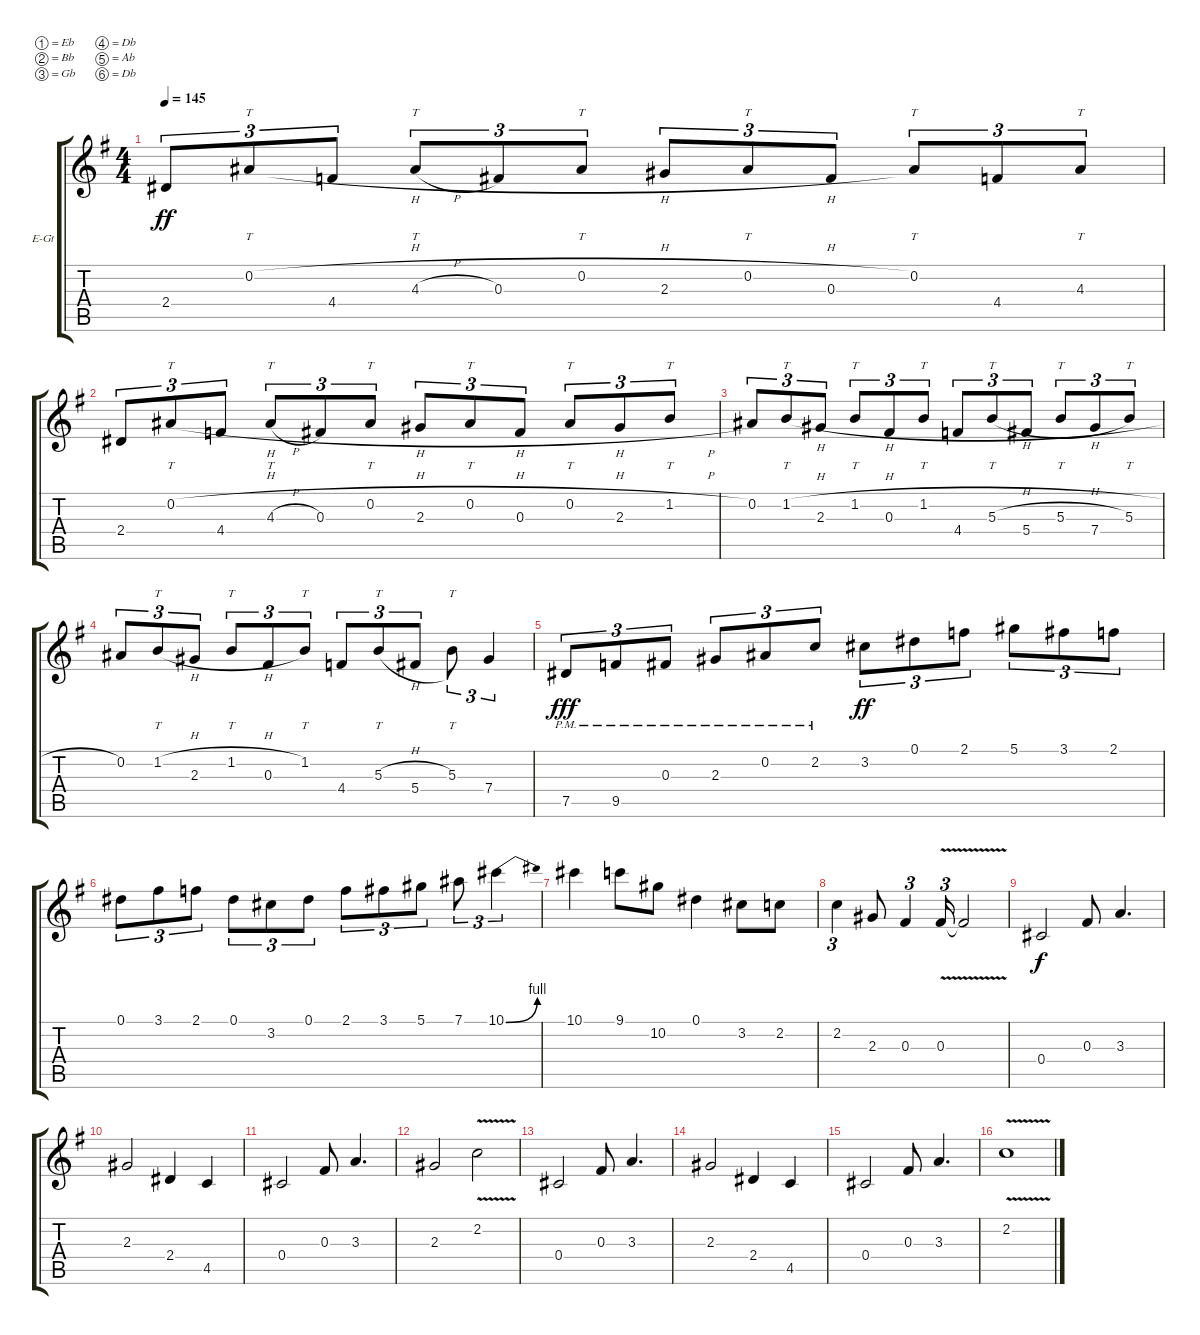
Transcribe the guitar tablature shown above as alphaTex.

\bracketExtendMode groupsimilarinstruments
\firstSystemTrackNameOrientation horizontal
\otherSystemsTrackNameOrientation horizontal
\track ("Вячеслав Молчанов" "E-Gt") {instrument distortionguitar}
\staff {score tabs}
\tuning (Eb4 Bb3 Gb3 Db3 Ab2 Db2)
\ts (4 4)
\tempo 145
\clef g2
\ks eminor
2.4.8{tu (3 2) dy ff} 0.2{h}.8{tt tu (3 2)} 4.4.8{tu (3 2)} 4.3{h}.8{tt tu (3 2)} 0.3.8{tu (3 2)} 0.2{h}.8{tt tu (3 2)} 2.3.8{tu (3 2)} 0.2{h}.8{tt tu (3 2)} 0.3.8{tu (3 2)} 0.2.8{tt tu (3 2)} 4.4.8{tu (3 2)} 4.3.8{tt tu (3 2)} |
2.4.8{tu (3 2)} 0.2{h}.8{tt tu (3 2)} 4.4.8{tu (3 2)} 4.3{h}.8{tt tu (3 2)} 0.3.8{tu (3 2)} 0.2{h}.8{tt tu (3 2)} 2.3.8{tu (3 2)} 0.2{h}.8{tt tu (3 2)} 0.3.8{tu (3 2)} 0.2{h}.8{tt tu (3 2)} 2.3.8{tu (3 2)} 1.2{h}.8{tt tu (3 2)} |
0.2.8{tu (3 2)} 1.2{h}.8{tt tu (3 2)} 2.3.8{tu (3 2)} 1.2{h}.8{tt tu (3 2)} 0.3.8{tu (3 2)} 1.2{h}.8{tt tu (3 2)} 4.4.8{tu (3 2)} 5.3{h}.8{tt tu (3 2)} 5.4.8{tu (3 2)} 5.3{h}.8{tt tu (3 2)} 7.4.8{tu (3 2)} 5.3.8{tt tu (3 2)} |
0.2.8{tu (3 2)} 1.2{h}.8{tt tu (3 2)} 2.3.8{tu (3 2)} 1.2{h}.8{tt tu (3 2)} 0.3.8{tu (3 2)} 1.2.8{tt tu (3 2)} 4.4.8{tu (3 2)} 5.3{h}.8{tt tu (3 2)} 5.4.8{tu (3 2)} 5.3.8{tt tu (3 2)} 7.4.4{tu (3 2)} |
7.5{pm}.8{tu (3 2) dy fff} 9.5{pm}.8{tu (3 2)} 0.3{pm}.8{tu (3 2)} 2.3{pm}.8{tu (3 2)} 0.2{pm}.8{tu (3 2)} 2.2{pm}.8{tu (3 2)} 3.2.8{tu (3 2) dy ff} 0.1.8{tu (3 2)} 2.1.8{tu (3 2)} 5.1.8{tu (3 2)} 3.1.8{tu (3 2)} 2.1.8{tu (3 2)} |
0.1.8{tu (3 2)} 3.1.8{tu (3 2)} 2.1.8{tu (3 2)} 0.1.8{tu (3 2)} 3.2.8{tu (3 2)} 0.1.8{tu (3 2)} 2.1.8{tu (3 2)} 3.1.8{tu (3 2)} 5.1.8{tu (3 2)} 7.1.8{tu (3 2)} 10.1{be (bend 0 0 60 4)}.4{tu (3 2)} |
10.1.4 9.1.8 10.2.8 0.1.4 3.2.8 2.2.8 |
2.2.4{tu (3 2)} 2.3.8 0.3.4{tu (3 2)} 0.3{v}.16{tu (3 2)} 0.3{v t}.2 |
0.4.2{dy f} 0.3.8 3.3.4{d} |
2.3.2 2.4.4 4.5.4 |
0.4.2 0.3.8 3.3.4{d} |
2.3.2 2.2{v}.2 |
0.4.2 0.3.8 3.3.4{d} |
2.3.2 2.4.4 4.5.4 |
0.4.2 0.3.8 3.3.4{d} |
2.2{v}.1
